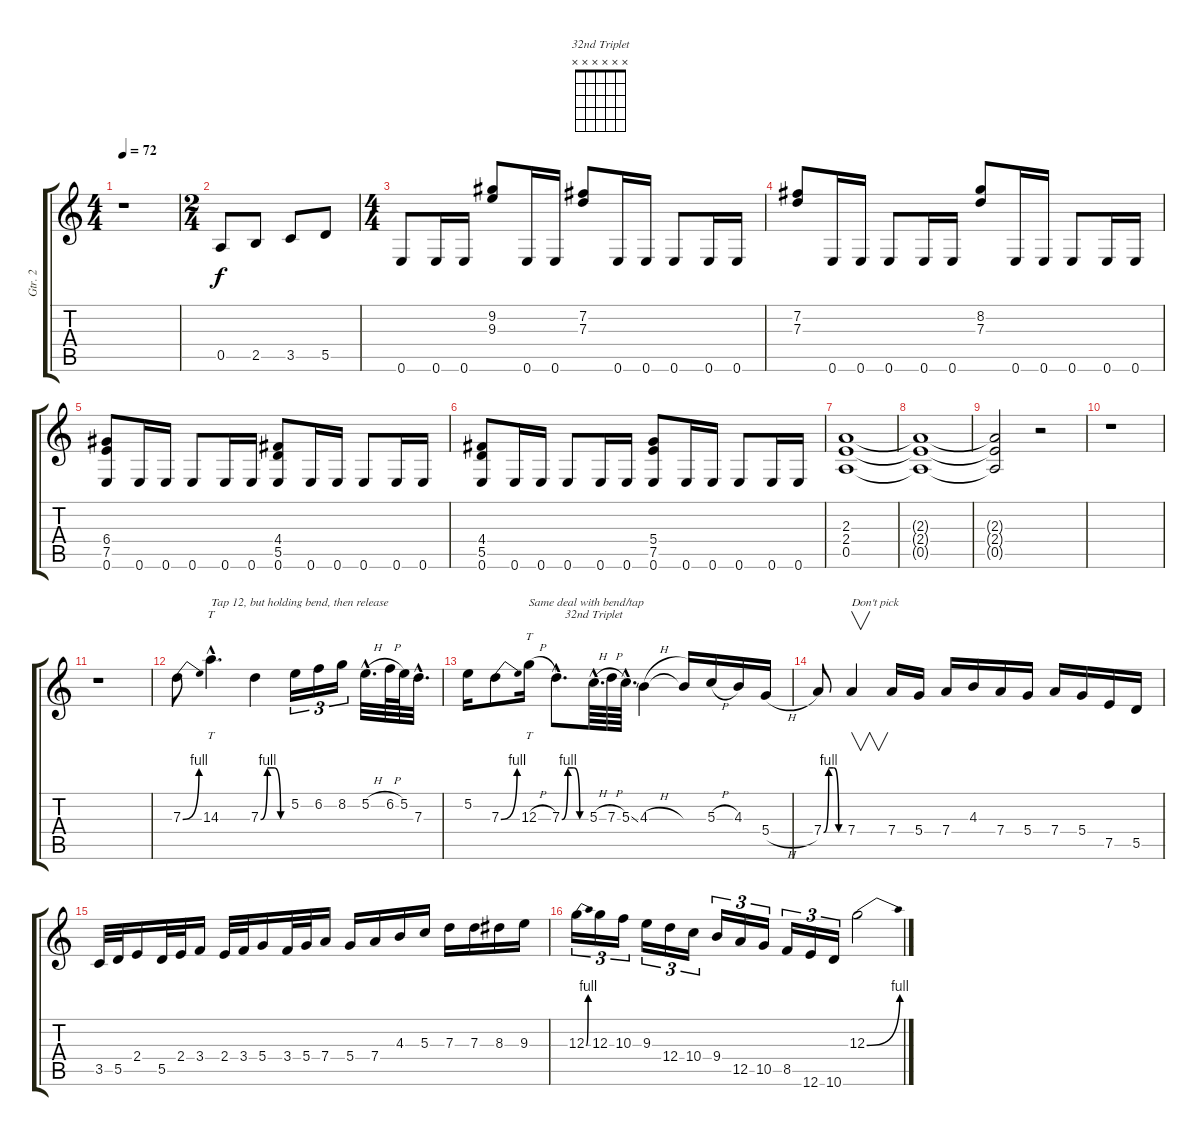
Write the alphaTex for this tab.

\track ("Gtr. 2" "Gtr. 2") {instrument overdrivenguitar}
\staff {score tabs}
\tuning (E4 B3 G3 D3 A2 E2) {hide}
\chord ("32nd Triplet" x x x x x x) {firstfret 0}
\ts (4 4)
\tempo 72
\clef g2
\ks c
r.1{dy f} |
\ts (2 4)
0.5.8 2.5.8 3.5.8 5.5.8 |
\ts (4 4)
0.6.8 0.6.16 0.6.16 (9.2 9.3).8 0.6.16 0.6.16 (7.2 7.3).8 0.6.16 0.6.16 0.6.8 0.6.16 0.6.16 |
(7.2 7.3).8 0.6.16 0.6.16 0.6.8 0.6.16 0.6.16 (8.2 7.3).8 0.6.16 0.6.16 0.6.8 0.6.16 0.6.16 |
(6.4 7.5 0.6).8 0.6.16 0.6.16 0.6.8 0.6.16 0.6.16 (4.4 5.5 0.6).8 0.6.16 0.6.16 0.6.8 0.6.16 0.6.16 |
(4.4 5.5 0.6).8 0.6.16 0.6.16 0.6.8 0.6.16 0.6.16 (5.4 7.5 0.6).8 0.6.16 0.6.16 0.6.8 0.6.16 0.6.16 |
(2.3 2.4 0.5).1 |
(2.3{t} 2.4{t} 0.5{t}).1 |
(2.3{t} 2.4{t} 0.5{t}).2 r.2 |
r.1 |
r.1 |
7.3{be (bend 0 0 60 4)}.8 14.3{hac}.4{tt d txt "Tap 12, but holding bend, then release"} 7.3{be (custom 0 0 15 4 30 4 45 0 60 0)}.4 5.2.16{tu (3 2)} 6.2.16{tu (3 2)} 8.2.16{tu (3 2)} 5.2{h hac}.32{d} 6.2{h}.64 5.2.64 7.3{hac}.32{d} |
5.2.16 7.3{be (bend 0 0 60 4)}.8 12.3{h}.16{tt txt "Same deal with bend/tap"} 7.3{be (custom 0 0 15 4 30 4 45 0 60 0) hac}.8{d} 5.3{h hac}.64{d ch "32nd Triplet"} 7.3{h}.64 5.3{ss hac}.64{d} 4.3{h}.4 4.3{t}.16 5.3{h}.16 4.3.16 5.4{h}.16 |
7.4{be (custom 0 0 15 4 30 4 45 0 60 0)}.8 7.4.4{v txt "Don't pick"} 7.4.16 5.4.16 7.4.16 4.3.16 7.4.16 5.4.16 7.4.16 5.4.16 7.5.16 5.5.16 |
3.5.32 5.5.32 2.4.16 5.5.32 2.4.32 3.4.16 2.4.32 3.4.32 5.4.16 3.4.32 5.4.32 7.4.16 5.4.16 7.4.16 4.3.16 5.3.16 7.3.16 7.3.16 8.3.16 9.3.16 |
12.3{be (bend 0 0 60 4)}.16{tu (3 2)} 12.3.16{tu (3 2)} 10.3.16{tu (3 2)} 9.3.16{tu (3 2)} 12.4.16{tu (3 2)} 10.4.16{tu (3 2)} 9.4.16{tu (3 2)} 12.5.16{tu (3 2)} 10.5.16{tu (3 2)} 8.5.16{tu (3 2)} 12.6.16{tu (3 2)} 10.6.16{tu (3 2)} 12.3{be (bend 0 0 60 4)}.2
